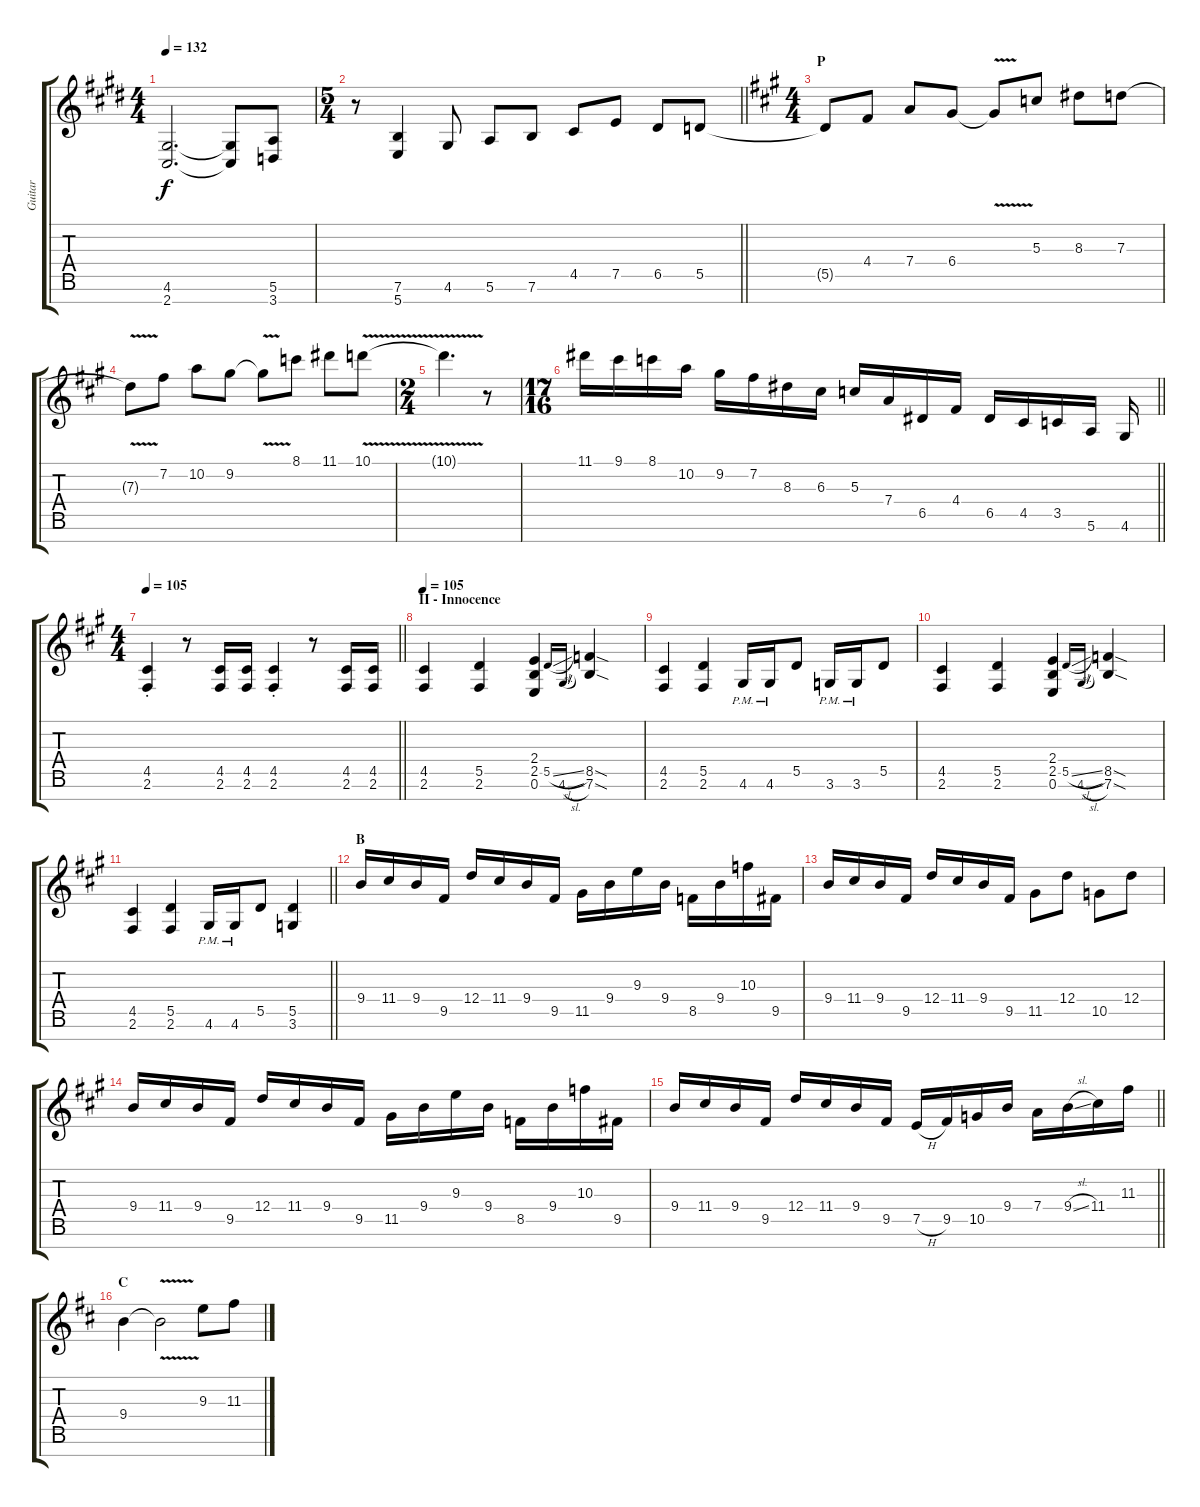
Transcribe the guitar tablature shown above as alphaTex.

\track ("Guitar" "Guitar") {instrument acousticguitarsteel}
\staff {score tabs}
\tuning (E4 B3 G3 D3 A2 E2 B1) {hide}
\ts (4 4)
\tempo 132
\clef g2
\ks e
(4.6 2.7).2{d dy f} (4.6{t} 2.7{t}).8 (5.6 3.7).8 |
\ts (5 4)
\barLineRight lightlight
r.8 (7.6 5.7).4 4.6.8 5.6.8 7.6.8 4.5.8 7.5.8 6.5.8 5.5.8 |
\ts (4 4)
\section ("" "P")
\ks f#minor
5.5{t}.8 4.4.8 7.4.8 6.4.8 6.4{v t}.8 5.3.8 8.3.8 7.3.8 |
7.3{v t}.8 7.2.8 10.2.8 9.2.8 9.2{v t}.8 8.1.8 11.1.8 10.1{v}.8 |
\ts (2 4)
10.1{t}.4{d} r.8 |
\ts (17 16)
\barLineRight lightlight
11.1.16 9.1.16 8.1.16 10.2.16 9.2.16 7.2.16 8.3.16 6.3.16 5.3.16 7.4.16 6.5.16 4.4.16 6.5.16 4.5.16 3.5.16 5.6.16 4.6.16 |
\ts (4 4)
\tempo 105
\barLineRight lightlight
(4.5{st} 2.6{st}).4 r.8 (4.5 2.6).16 (4.5 2.6).16 (4.5{st} 2.6{st}).4 r.8 (4.5 2.6).16 (4.5 2.6).16 |
\section ("" "II - Innocence")
\tempo 105
(4.5 2.6).4 (5.5 2.6).4 (2.4 2.5 0.6).4 5.5{sl}.16{gr onbeat} 4.6{sl}.16{gr onbeat} (8.5{sod} 7.6{sod}).4 |
(4.5 2.6).4 (5.5 2.6).4 4.6{pm}.16 4.6{pm}.16 5.5.8 3.6{pm}.16 3.6{pm}.16 5.5.8 |
(4.5 2.6).4 (5.5 2.6).4 (2.4 2.5 0.6).4 5.5{sl}.16{gr onbeat} 4.6{sl}.16{gr onbeat} (8.5{sod} 7.6{sod}).4 |
\barLineRight lightlight
(4.5 2.6).4 (5.5 2.6).4 4.6{pm}.16 4.6{pm}.16 5.5.8 (5.5 3.6).4 |
\section ("" "B")
9.4.16 11.4.16 9.4.16 9.5.16 12.4.16 11.4.16 9.4.16 9.5.16 11.5.16 9.4.16 9.3.16 9.4.16 8.5.16 9.4.16 10.3.16 9.5.16 |
9.4.16 11.4.16 9.4.16 9.5.16 12.4.16 11.4.16 9.4.16 9.5.16 11.5.8 12.4.8 10.5.8 12.4.8 |
9.4.16 11.4.16 9.4.16 9.5.16 12.4.16 11.4.16 9.4.16 9.5.16 11.5.16 9.4.16 9.3.16 9.4.16 8.5.16 9.4.16 10.3.16 9.5.16 |
\barLineRight lightlight
9.4.16 11.4.16 9.4.16 9.5.16 12.4.16 11.4.16 9.4.16 9.5.16 7.5{h}.16 9.5.16 10.5.16 9.4.16 7.4.16 9.4{sl}.16 11.4.16 11.3.16 |
\section ("" "C")
\ks bminor
9.4.4 9.4{v t}.2 9.3.8 11.3.8
